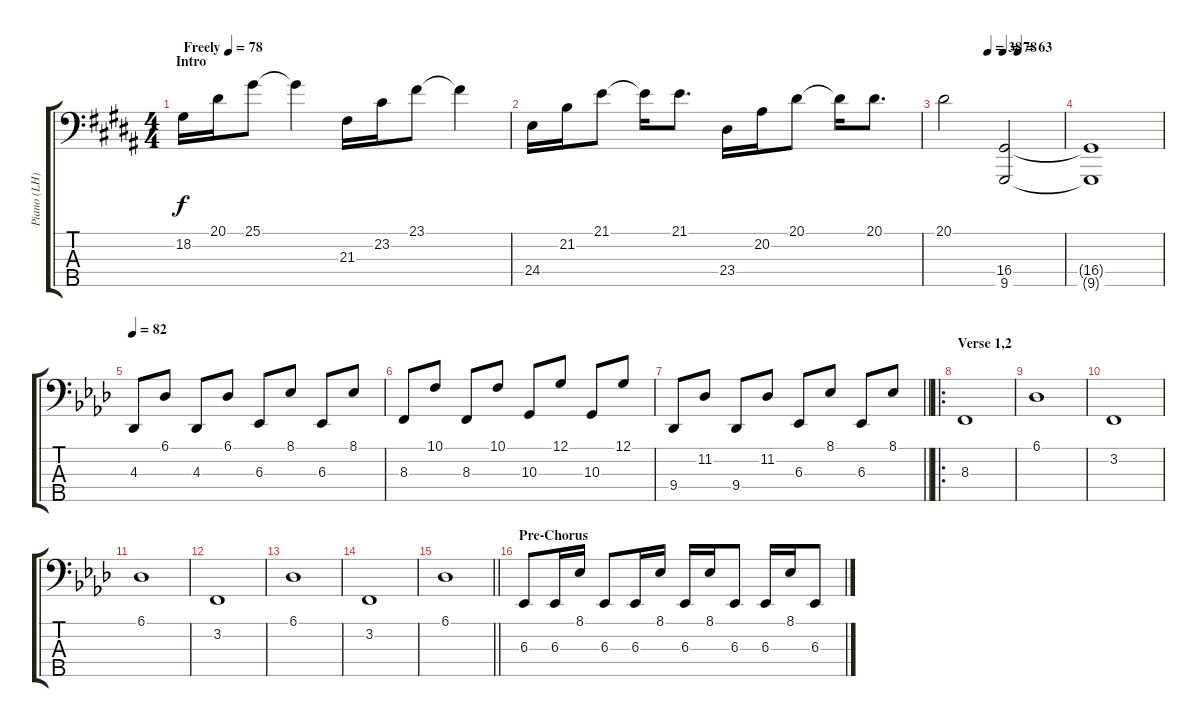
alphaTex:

\track ("Piano (LH)" "Piano (LH)") {instrument acousticgrandpiano}
\staff {score tabs}
\tuning (G2 D2 A1 E1 B0) {hide}
\ts (4 4)
\section ("" "Intro")
\tempo (78 "Freely")
\clef f4
\ks b
18.2.16{dy f instrument acousticgrandpiano} 20.1.16 25.1.8 25.1{t}.4 21.3.16 23.2.16 23.1.8 23.1{t}.4 |
24.4.16 21.2.16 21.1.8 21.1{t}.16 21.1.8{d} 23.4.16 20.2.16 20.1.8 20.1{t}.16 20.1.8{d} |
\tempo (38 0.375)
\tempo (78 0.5)
\tempo (63 0.625)
20.1.2 (16.4 9.5).2 |
(16.4{t} 9.5{t}).1 |
\tempo 82
\ks ab
4.3.8 6.1.8 4.3.8 6.1.8 6.3.8 8.1.8 6.3.8 8.1.8 |
8.3.8 10.1.8 8.3.8 10.1.8 10.3.8 12.1.8 10.3.8 12.1.8 |
\barLineRight lightlight
9.4.8 11.2.8 9.4.8 11.2.8 6.3.8 8.1.8 6.3.8 8.1.8 |
\ro
\section ("" "Verse 1,2")
8.3.1 |
6.1.1 |
3.2.1 |
6.1.1 |
3.2.1 |
6.1.1 |
3.2.1 |
\barLineRight lightlight
6.1.1 |
\section ("" "Pre-Chorus")
6.3.8 6.3.16 8.1.16 6.3.8 6.3.16 8.1.16 6.3.16 8.1.16 6.3.8 6.3.16 8.1.16 6.3.8
